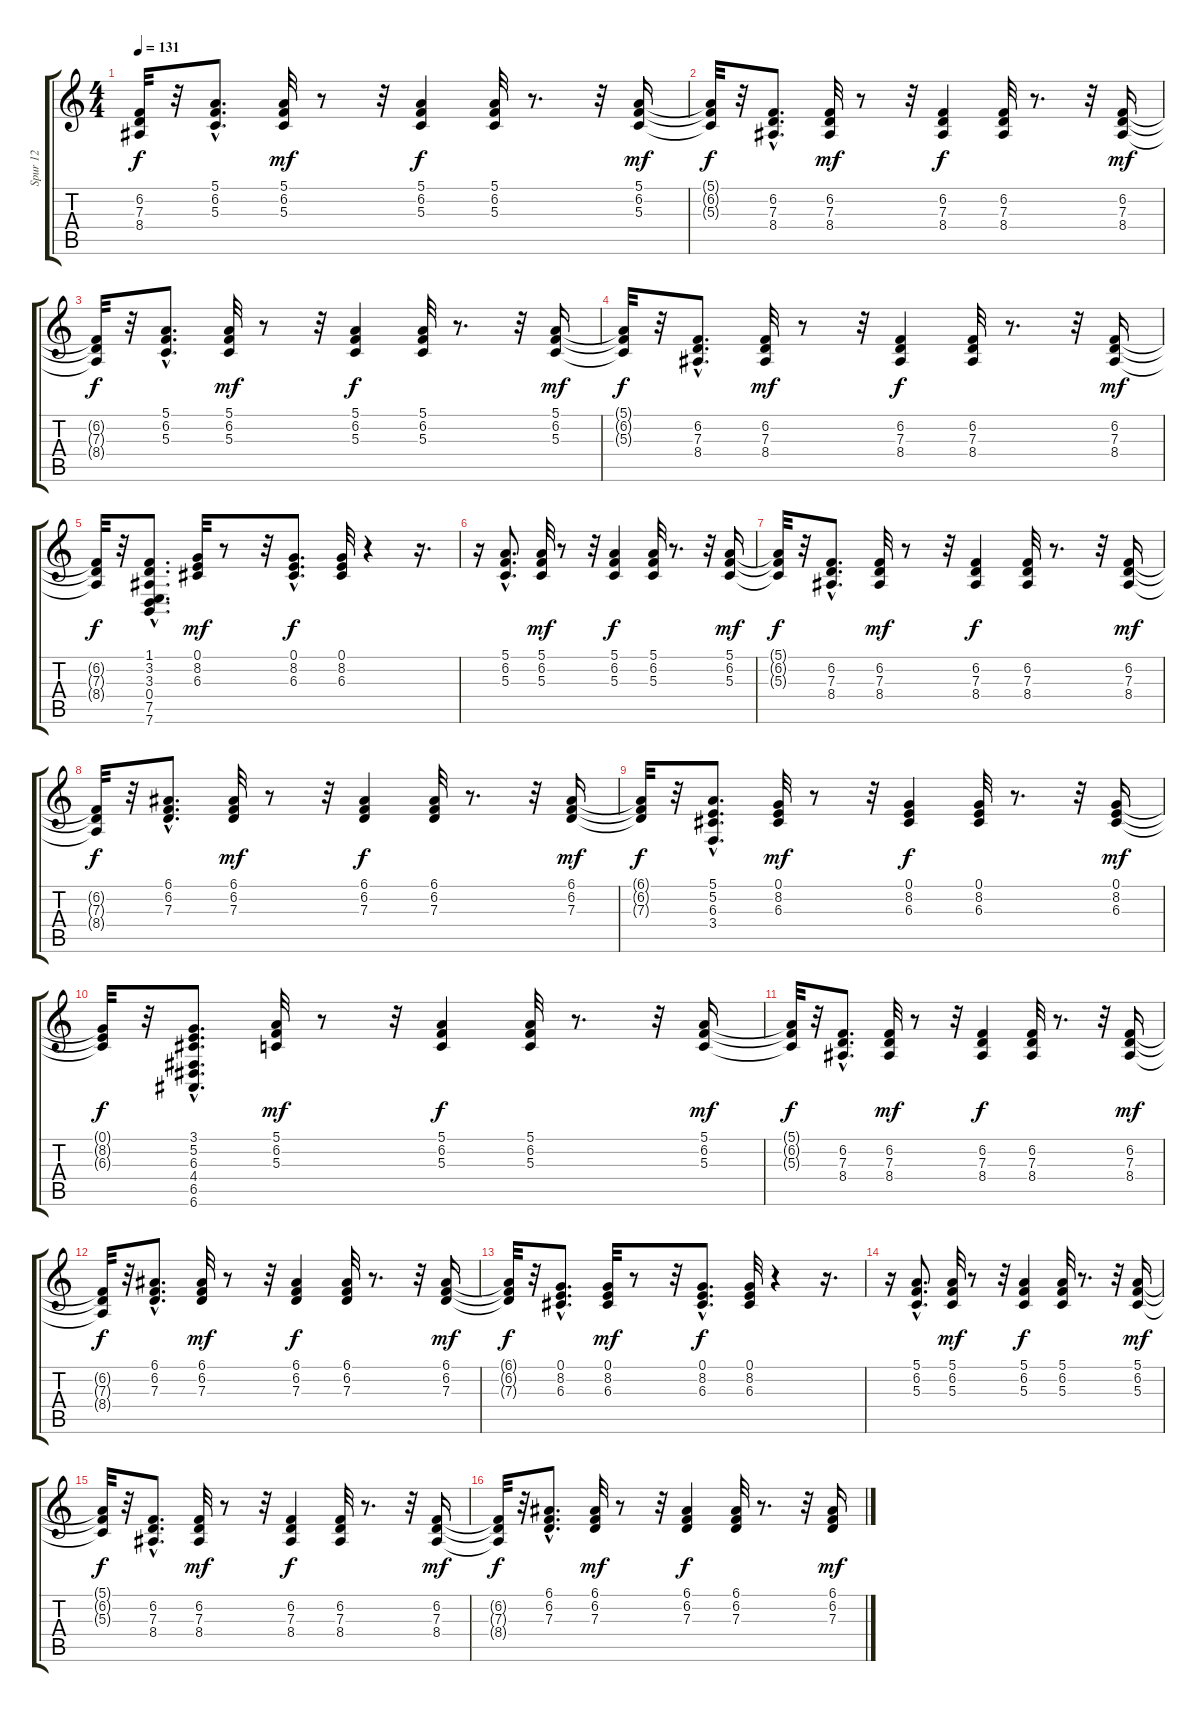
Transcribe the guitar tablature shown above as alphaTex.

\track ("Spur 12" "Spur 12") {instrument acousticgrandpiano}
\staff {score tabs}
\tuning (E4 B3 G3 D3 A2 E2) {hide}
\ts (4 4)
\tempo 131
\clef g2
\ks c
(6.2{t} 7.3{t} 8.4{t}).32{dy f} r.32 (5.1{hac} 6.2{hac} 5.3{hac}).8{d} (5.1 6.2 5.3).32{dy mf} r.8 r.32 (5.1 6.2 5.3).4{dy f} (5.1 6.2 5.3).32 r.8{d} r.32 (5.1 6.2 5.3).16{dy mf} |
(5.1{t} 6.2{t} 5.3{t}).32{dy f} r.32 (6.2{hac} 7.3{hac} 8.4{hac}).8{d} (6.2 7.3 8.4).32{dy mf} r.8 r.32 (6.2 7.3 8.4).4{dy f} (6.2 7.3 8.4).32 r.8{d} r.32 (6.2 7.3 8.4).16{dy mf} |
(6.2{t} 7.3{t} 8.4{t}).32{dy f} r.32 (5.1{hac} 6.2{hac} 5.3{hac}).8{d} (5.1 6.2 5.3).32{dy mf} r.8 r.32 (5.1 6.2 5.3).4{dy f} (5.1 6.2 5.3).32 r.8{d} r.32 (5.1 6.2 5.3).16{dy mf} |
(5.1{t} 6.2{t} 5.3{t}).32{dy f} r.32 (6.2{hac} 7.3{hac} 8.4{hac}).8{d} (6.2 7.3 8.4).32{dy mf} r.8 r.32 (6.2 7.3 8.4).4{dy f} (6.2 7.3 8.4).32 r.8{d} r.32 (6.2 7.3 8.4).16{dy mf} |
(6.2{t} 7.3{t} 8.4{t}).32{dy f} r.32 (1.1 3.2 3.3 0.4{hac} 7.5{hac} 7.6{hac}).8{d} (0.1 8.2 6.3).32{dy mf} r.8 r.32 (0.1{hac} 8.2{hac} 6.3{hac}).8{d dy f} (0.1 8.2 6.3).32 r.4 r.16{d} |
r.16 (5.1{hac} 6.2{hac} 5.3{hac}).8{d} (5.1 6.2 5.3).32{dy mf} r.8 r.32 (5.1 6.2 5.3).4{dy f} (5.1 6.2 5.3).32 r.8{d} r.32 (5.1 6.2 5.3).16{dy mf} |
(5.1{t} 6.2{t} 5.3{t}).32{dy f} r.32 (6.2{hac} 7.3{hac} 8.4{hac}).8{d} (6.2 7.3 8.4).32{dy mf} r.8 r.32 (6.2 7.3 8.4).4{dy f} (6.2 7.3 8.4).32 r.8{d} r.32 (6.2 7.3 8.4).16{dy mf} |
(6.2{t} 7.3{t} 8.4{t}).32{dy f} r.32 (6.1{hac} 6.2{hac} 7.3{hac}).8{d} (6.1 6.2 7.3).32{dy mf} r.8 r.32 (6.1 6.2 7.3).4{dy f} (6.1 6.2 7.3).32 r.8{d} r.32 (6.1 6.2 7.3).16{dy mf} |
(6.1{t} 6.2{t} 7.3{t}).32{dy f} r.32 (5.1 5.2{hac} 6.3{hac} 3.4{hac}).8{d} (0.1 8.2 6.3).32{dy mf} r.8 r.32 (0.1 8.2 6.3).4{dy f} (0.1 8.2 6.3).32 r.8{d} r.32 (0.1 8.2 6.3).16{dy mf} |
(0.1{t} 8.2{t} 6.3{t}).32{dy f} r.32 (3.1 5.2 6.3 4.4{hac} 6.5{hac} 6.6{hac}).8{d} (5.1 6.2 5.3).32{dy mf} r.8 r.32 (5.1 6.2 5.3).4{dy f} (5.1 6.2 5.3).32 r.8{d} r.32 (5.1 6.2 5.3).16{dy mf} |
(5.1{t} 6.2{t} 5.3{t}).32{dy f} r.32 (6.2{hac} 7.3{hac} 8.4{hac}).8{d} (6.2 7.3 8.4).32{dy mf} r.8 r.32 (6.2 7.3 8.4).4{dy f} (6.2 7.3 8.4).32 r.8{d} r.32 (6.2 7.3 8.4).16{dy mf} |
(6.2{t} 7.3{t} 8.4{t}).32{dy f} r.32 (6.1{hac} 6.2{hac} 7.3{hac}).8{d} (6.1 6.2 7.3).32{dy mf} r.8 r.32 (6.1 6.2 7.3).4{dy f} (6.1 6.2 7.3).32 r.8{d} r.32 (6.1 6.2 7.3).16{dy mf} |
(6.1{t} 6.2{t} 7.3{t}).32{dy f} r.32 (0.1{hac} 8.2{hac} 6.3{hac}).8{d} (0.1 8.2 6.3).32{dy mf} r.8 r.32 (0.1{hac} 8.2{hac} 6.3{hac}).8{d dy f} (0.1 8.2 6.3).32 r.4 r.16{d} |
r.16 (5.1{hac} 6.2{hac} 5.3{hac}).8{d} (5.1 6.2 5.3).32{dy mf} r.8 r.32 (5.1 6.2 5.3).4{dy f} (5.1 6.2 5.3).32 r.8{d} r.32 (5.1 6.2 5.3).16{dy mf} |
(5.1{t} 6.2{t} 5.3{t}).32{dy f} r.32 (6.2{hac} 7.3{hac} 8.4{hac}).8{d} (6.2 7.3 8.4).32{dy mf} r.8 r.32 (6.2 7.3 8.4).4{dy f} (6.2 7.3 8.4).32 r.8{d} r.32 (6.2 7.3 8.4).16{dy mf} |
(6.2{t} 7.3{t} 8.4{t}).32{dy f} r.32 (6.1{hac} 6.2{hac} 7.3{hac}).8{d} (6.1 6.2 7.3).32{dy mf} r.8 r.32 (6.1 6.2 7.3).4{dy f} (6.1 6.2 7.3).32 r.8{d} r.32 (6.1 6.2 7.3).16{dy mf}
